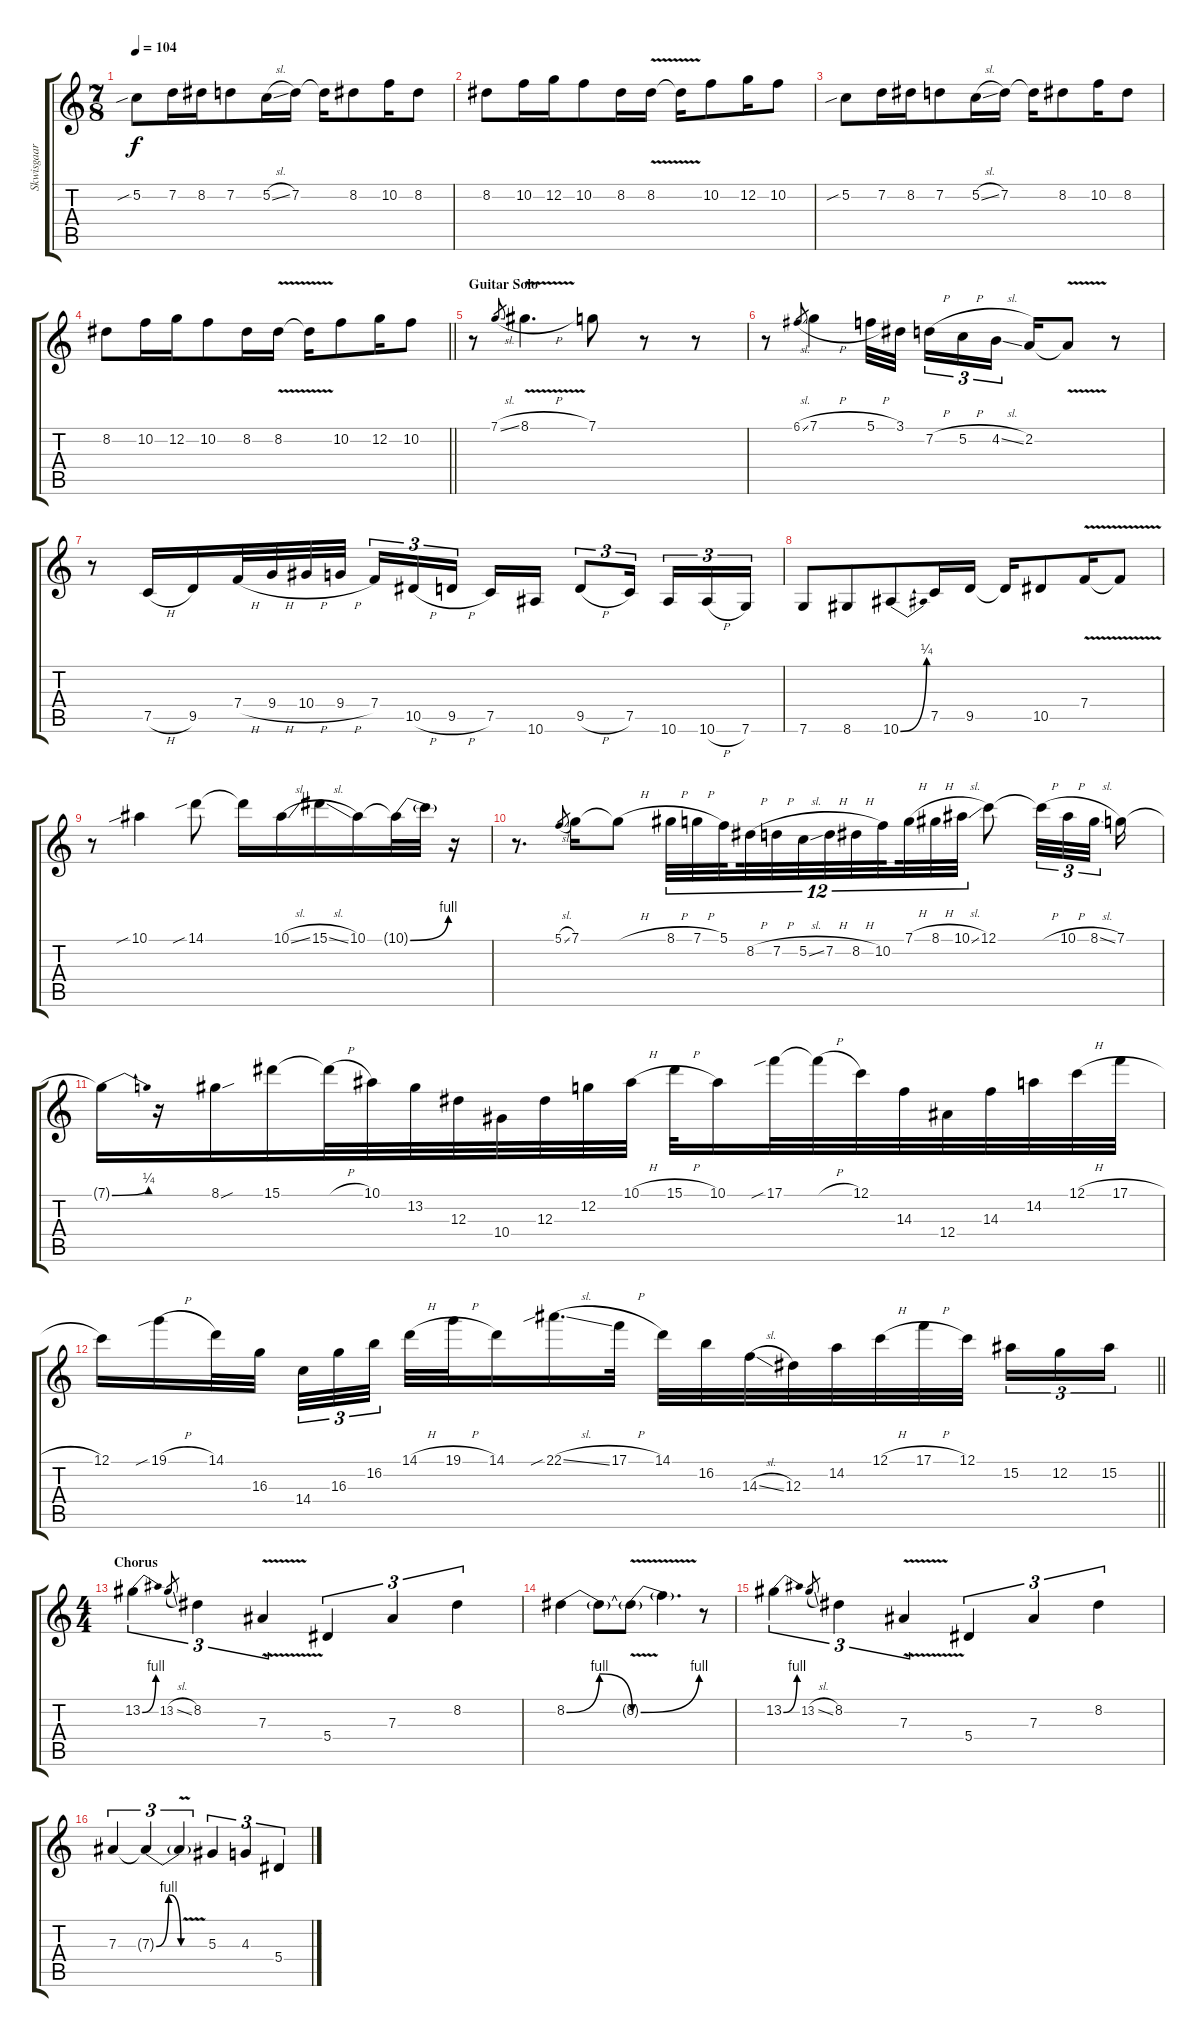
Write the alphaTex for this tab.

\track ("Skwisgaar Skwigelf (Solo Guitar)" "Skwisgaar ") {instrument distortionguitar}
\staff {score tabs}
\tuning (C4 G3 Eb3 Bb2 F2 C2) {hide}
\ts (7 8)
\tempo 104
\clef g2
\ks c
5.2{sib}.8{dy f} 7.2.16 8.2.16 7.2.8 5.2{sl}.16 7.2.16 7.2{t}.16 8.2.8 10.2.16 8.2.8 |
8.2.8 10.2.16 12.2.16 10.2.8 8.2.16 8.2{v}.16 8.2{t}.16 10.2.8 12.2.16 10.2.8 |
5.2{sib}.8 7.2.16 8.2.16 7.2.8 5.2{sl}.16 7.2.16 7.2{t}.16 8.2.8 10.2.16 8.2.8 |
\barLineRight lightlight
8.2.8 10.2.16 12.2.16 10.2.8 8.2.16 8.2{v}.16 8.2{t}.16 10.2.8 12.2.16 10.2.8 |
\section ("" "Guitar Solo")
r.8 7.1{sl}.8{gr} 8.1{v h}.4{d} 7.1.8 r.8 r.8 |
r.8 6.1{sl}.8{gr} 7.1{h}.4 5.1{h}.32 3.1.32{beam splitsecondary} 7.2{h}.16{tu (3 2)} 5.2{h}.16{tu (3 2)} 4.2{sl}.16{tu (3 2)} 2.2.16 2.2{v t}.8 r.8 |
r.8 7.5{h}.16 9.5.16 7.4{h}.32 9.4{h}.32 10.4{h}.32 9.4{h}.32 7.4.16{tu (3 2)} 10.5{h}.16{tu (3 2)} 9.5{h}.16{tu (3 2)} 7.5.16 10.6.16 9.5{h}.8{tu (3 2)} 7.5.16{tu (3 2)} 10.6.16{tu (3 2)} 10.6{h}.16{tu (3 2)} 7.6.16{tu (3 2)} |
7.6.8 8.6.8 10.6{be (bend 0 0 60 1)}.8 7.5.16 9.5.16 9.5{t}.16 10.5.8 7.4{v}.16 7.4{t}.8 |
r.8 10.1{sib}.4 14.1{sib}.8 14.1{t}.16 10.1{sl}.16 15.1{sl}.16 10.1.16 10.1{be (bend 0 0 60 4) t}.32 10.1{t}.32 r.16 |
r.8{d} 5.1{sl}.8{gr} 7.1.16 7.1{h t}.8 8.1{h}.32{tu (12 8)} 7.1{h}.32{tu (12 8)} 5.1.32{tu (12 8) beam splitsecondary} 8.2{h}.32{tu (12 8)} 7.2{h}.32{tu (12 8)} 5.2{sl}.32{tu (12 8)} 7.2{h}.32{tu (12 8)} 8.2{h}.32{tu (12 8)} 10.2.32{tu (12 8) beam splitsecondary} 7.1{h}.32{tu (12 8)} 8.1{h}.32{tu (12 8)} 10.1{sl}.32{tu (12 8)} 12.1.8 12.1{h t}.32{tu (3 2)} 10.1{h}.32{tu (3 2)} 8.1{sl}.32{tu (3 2) beam splitsecondary} 7.1.16 |
7.1{be (bend 0 0 60 1) t}.16 r.16 8.1{sou}.16 15.1.16 15.1{h t}.32 10.1.32 13.2.32 12.3.32 10.4.32 12.3.32 12.2.32 10.1{h}.32 15.1{h}.32 10.1.16 17.1{sib}.32 17.1{h t}.32 12.1.32 14.3.32 12.4.32 14.3.32 14.2.32 12.1{h}.32 17.1{h}.32 |
\barLineRight lightlight
12.1.16 19.1{sib h}.16 14.1.32 16.3.32{beam splitsecondary} 14.4.32{tu (3 2)} 16.3.32{tu (3 2)} 16.2.32{tu (3 2)} 14.1{h}.32 19.1{h}.32 14.1.16 22.1{sib sl}.16{d} 17.1{h}.32 14.1.32 16.2.32 14.3{sl}.32 12.3.32 14.2.32 12.1{h}.32 17.1{h}.32 12.1.32 15.2.16{tu (3 2)} 12.2.16{tu (3 2)} 15.2.16{tu (3 2)} |
\ts (4 4)
\section ("" "Chorus")
13.2{be (bend 0 0 60 4)}.4{tu (3 2) volume 16} 13.2{sl}.8{gr} 8.2.4{tu (3 2)} 7.3{v}.4{tu (3 2)} 5.4.4{tu (3 2)} 7.3.4{tu (3 2)} 8.2.4{tu (3 2)} |
8.2{be (bendrelease 0 0 15 4 45 4 60 0)}.4 8.2{t}.8 8.2{be (bend 0 0 60 4) v t}.8 8.2{t}.4{d} r.8 |
13.2{be (bend 0 0 60 4)}.4{tu (3 2) volume 16} 13.2{sl}.8{gr} 8.2.4{tu (3 2)} 7.3{v}.4{tu (3 2)} 5.4.4{tu (3 2)} 7.3.4{tu (3 2)} 8.2.4{tu (3 2)} |
7.3.4{tu (3 2)} 7.3{be (bendrelease 0 0 30 4 45 4 60 0) t}.4{tu (3 2)} 7.3{v t}.4{tu (3 2)} 5.3.4{tu (3 2)} 4.3.4{tu (3 2)} 5.4.4{tu (3 2)}
